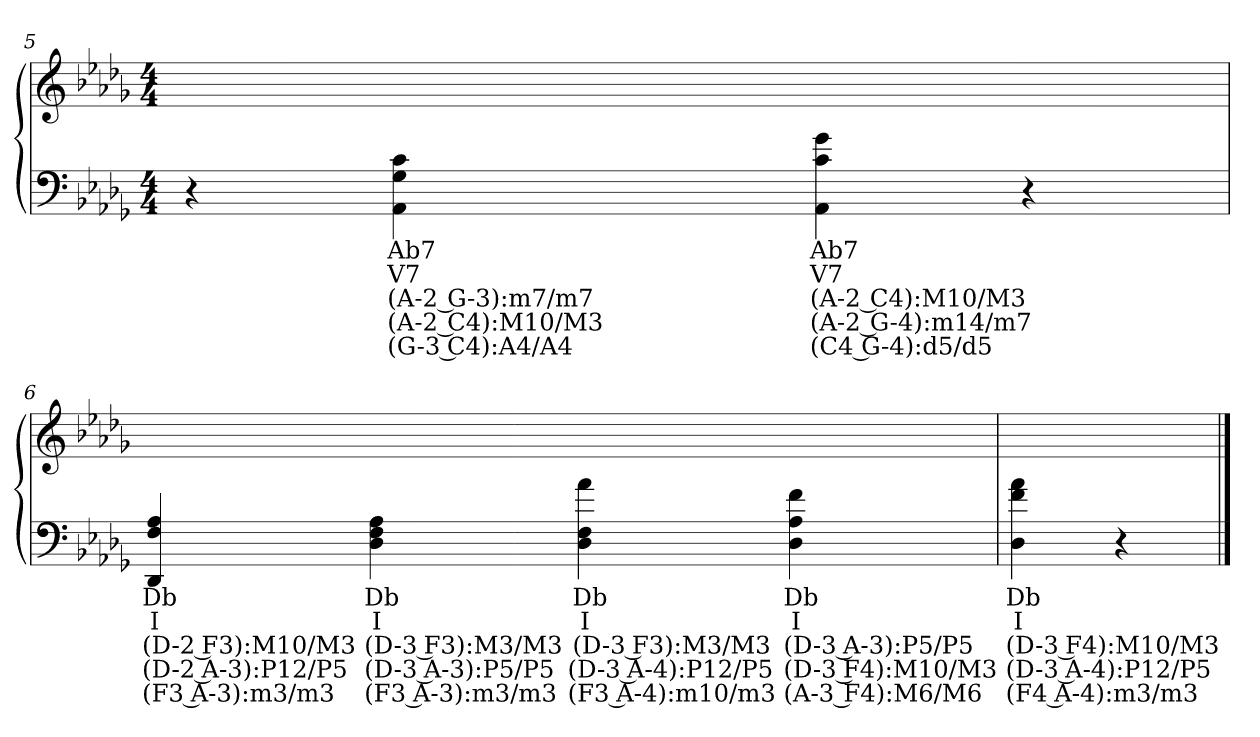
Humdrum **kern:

**kern	**text	**text	**text	**text	**text	**kern
*part2	*part2	*part2	*part2	*part2	*part2	*part1
*staff2	*staff2	*staff2	*staff2	*staff2	*staff2	*staff1
*clefF4	*	*	*	*	*	*clefG2
*k[b-e-a-d-g-]	*	*	*	*	*	*k[b-e-a-d-g-]
*D-:	*	*	*	*	*	*D-:
*M4/4	*	*	*	*	*	*M4/4
=5	=5	=5	=5	=5	=5	=5
4r	.	.	.	.	.	1ryy
4AA- 4G- 4c	Ab7	V7	(A-2 G-3):m7/m7	(A-2 C4):M10/M3	(G-3 C4):A4/A4	.
4AA- 4c 4g-	Ab7	V7	(A-2 C4):M10/M3	(A-2 G-4):m14/m7	(C4 G-4):d5/d5	.
4r	.	.	.	.	.	.
=6	=6	=6	=6	=6	=6	=6
4DD- 4F 4A-	Db	I	(D-2 F3):M10/M3	(D-2 A-3):P12/P5	(F3 A-3):m3/m3	1ryy
4D- 4F 4A-	Db	I	(D-3 F3):M3/M3	(D-3 A-3):P5/P5	(F3 A-3):m3/m3	.
4D- 4F 4a-	Db	I	(D-3 F3):M3/M3	(D-3 A-4):P12/P5	(F3 A-4):m10/m3	.
4D- 4A- 4f	Db	I	(D-3 A-3):P5/P5	(D-3 F4):M10/M3	(A-3 F4):M6/M6	.
=7	=7	=7	=7	=7	=7	=7
4D- 4f 4a-	Db	I	(D-3 F4):M10/M3	(D-3 A-4):P12/P5	(F4 A-4):m3/m3	2ryy
4r	.	.	.	.	.	.
==	==	==	==	==	==	==
*-	*-	*-	*-	*-	*-	*-
